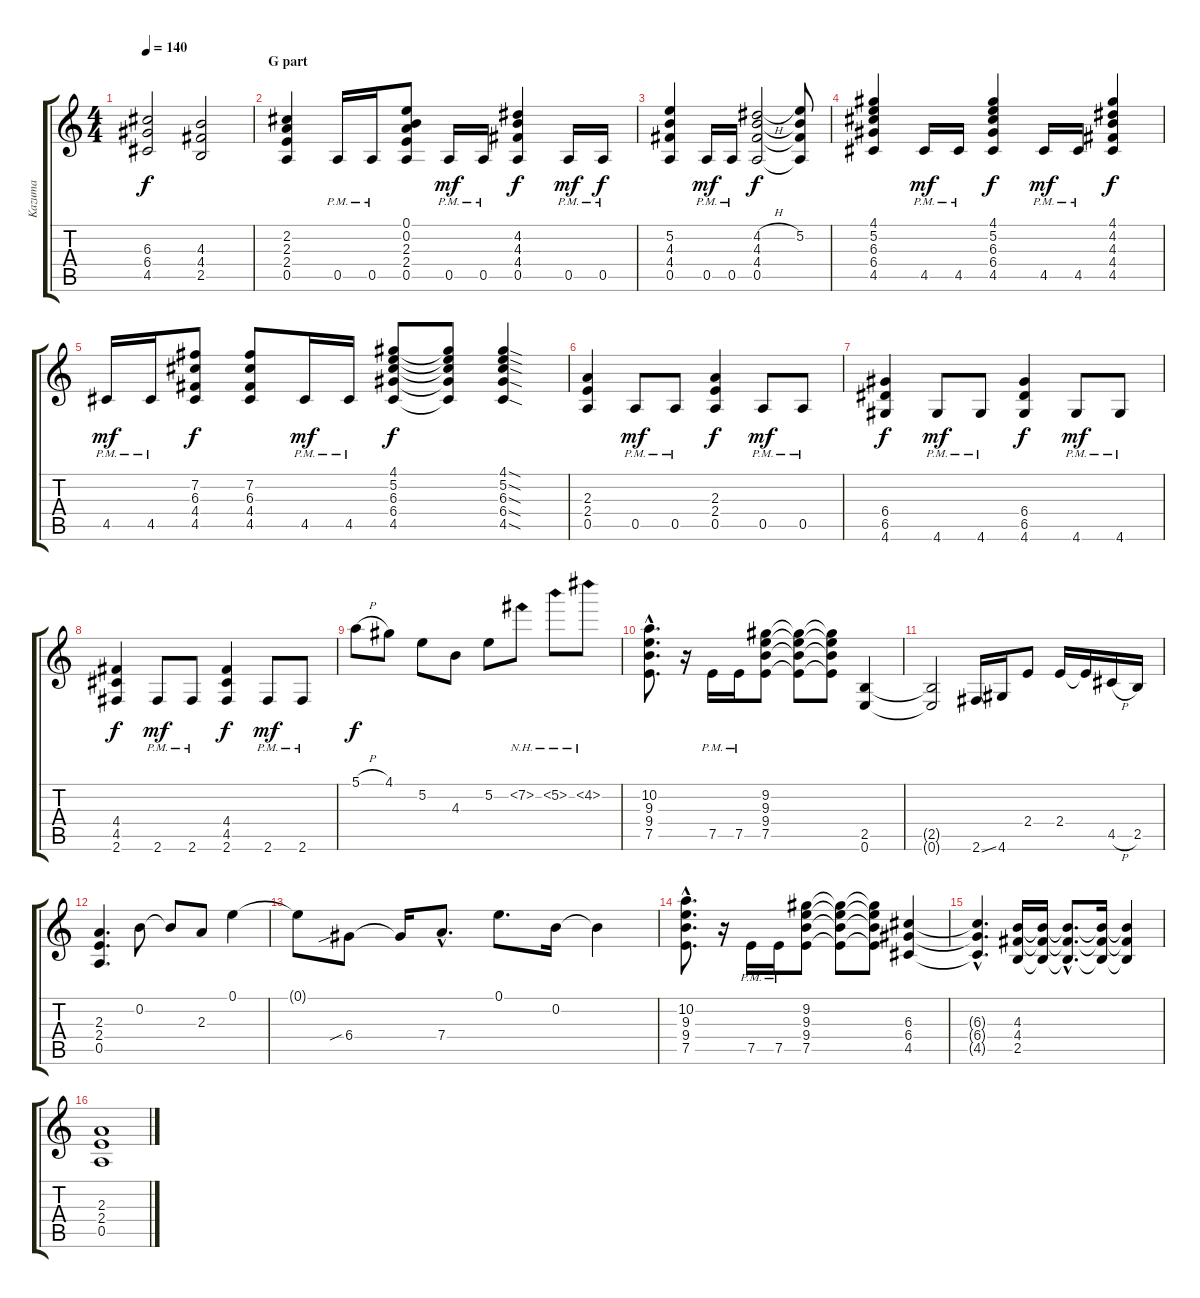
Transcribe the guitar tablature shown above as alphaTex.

\track ("Kazuma" "Kazuma") {instrument distortionguitar}
\staff {score tabs}
\tuning (E4 B3 G3 D3 A2 E2) {hide}
\ts (4 4)
\tempo 140
\clef g2
\ks c
(6.3 6.4 4.5).2{dy f} (4.3 4.4 2.5).2 |
\section ("" "G part")
(2.2 2.3 2.4 0.5).4 0.5{pm}.16 0.5{pm}.16 (0.1 0.2 2.3 2.4 0.5).8 0.5{pm}.16{dy mf} 0.5{pm}.16 (4.2 4.3 4.4 0.5).4{dy f} 0.5{pm}.16{dy mf} 0.5{pm}.16{dy f} |
(5.2 4.3 4.4 0.5).4 0.5{pm}.16{dy mf} 0.5{pm}.16 (4.2{h} 4.3 4.4 0.5).2{dy f} (5.2 4.3{t} 4.4{t} 0.5{t}).8 |
(4.1 5.2 6.3 6.4 4.5).4 4.5{pm}.16{dy mf} 4.5{pm}.16 (4.1 5.2 6.3 6.4 4.5).4{dy f} 4.5{pm}.16{dy mf} 4.5{pm}.16 (4.1 4.2 4.3 4.4 4.5).4{dy f} |
4.5{pm}.16{dy mf} 4.5{pm}.16 (7.2 6.3 4.4 4.5).8{dy f} (7.2 6.3 4.4 4.5).8 4.5{pm}.16{dy mf} 4.5{pm}.16 (4.1 5.2 6.3 6.4 4.5).8{dy f} (4.1{t} 5.2{t} 6.3{t} 6.4{t} 4.5{t}).8 (4.1{sod} 5.2{sod} 6.3{sod} 6.4{sod} 4.5{sod}).4 |
(2.3 2.4 0.5).4 0.5{pm}.8{dy mf} 0.5{pm}.8 (2.3 2.4 0.5).4{dy f} 0.5{pm}.8{dy mf} 0.5{pm}.8 |
(6.4 6.5 4.6).4{dy f} 4.6{pm}.8{dy mf} 4.6{pm}.8 (6.4 6.5 4.6).4{dy f} 4.6{pm}.8{dy mf} 4.6{pm}.8 |
(4.4 4.5 2.6).4{dy f} 2.6{pm}.8{dy mf} 2.6{pm}.8 (4.4 4.5 2.6).4{dy f} 2.6{pm}.8{dy mf} 2.6{pm}.8 |
5.1{h}.8{dy f} 4.1.8 5.2.8 4.3.8 5.2.8 7.2{nh}.8 5.2{nh}.8 4.2{nh}.8 |
(10.2{hac} 9.3{hac} 9.4{hac} 7.5{hac}).8{d} r.16 7.5{pm}.16 7.5{pm}.16 (9.2 9.3 9.4 7.5).8 (9.2{t} 9.3{t} 9.4{t} 7.5{t}).8 (9.2{t} 9.3{t} 9.4{t} 7.5{t}).8 (2.5 0.6).4 |
(2.5{t} 0.6{t}).2 2.6{ss}.16 4.6.16 2.4.8 2.4.16 2.4{t}.16 4.5{h}.16 2.5.16 |
(2.3 2.4 0.5).4{d} 0.2.8 0.2{t}.8 2.3.8 0.1.4 |
0.1{t}.8 6.4{sib}.8 6.4{t}.16 7.4{hac}.8{d} 0.1.8{d} 0.2.16 0.2{t}.4 |
(10.2{hac} 9.3{hac} 9.4{hac} 7.5{hac}).8{d} r.16 7.5{pm}.16 7.5{pm}.16 (9.2 9.3 9.4 7.5).8 (9.2{t} 9.3{t} 9.4{t} 7.5{t}).8 (9.2{t} 9.3{t} 9.4{t} 7.5{t}).8 (6.3 6.4 4.5).4 |
(6.3{hac t} 6.4{hac t} 4.5{hac t}).4{d} (4.3 4.4 2.5).16 (4.3{t} 4.4{t} 2.5{t}).16 (4.3{hac t} 4.4{hac t} 2.5{hac t}).8{d} (4.3{t} 4.4{t} 2.5{t}).16 (4.3{t} 4.4{t} 2.5{t}).4 |
(2.3 2.4 0.5).1
